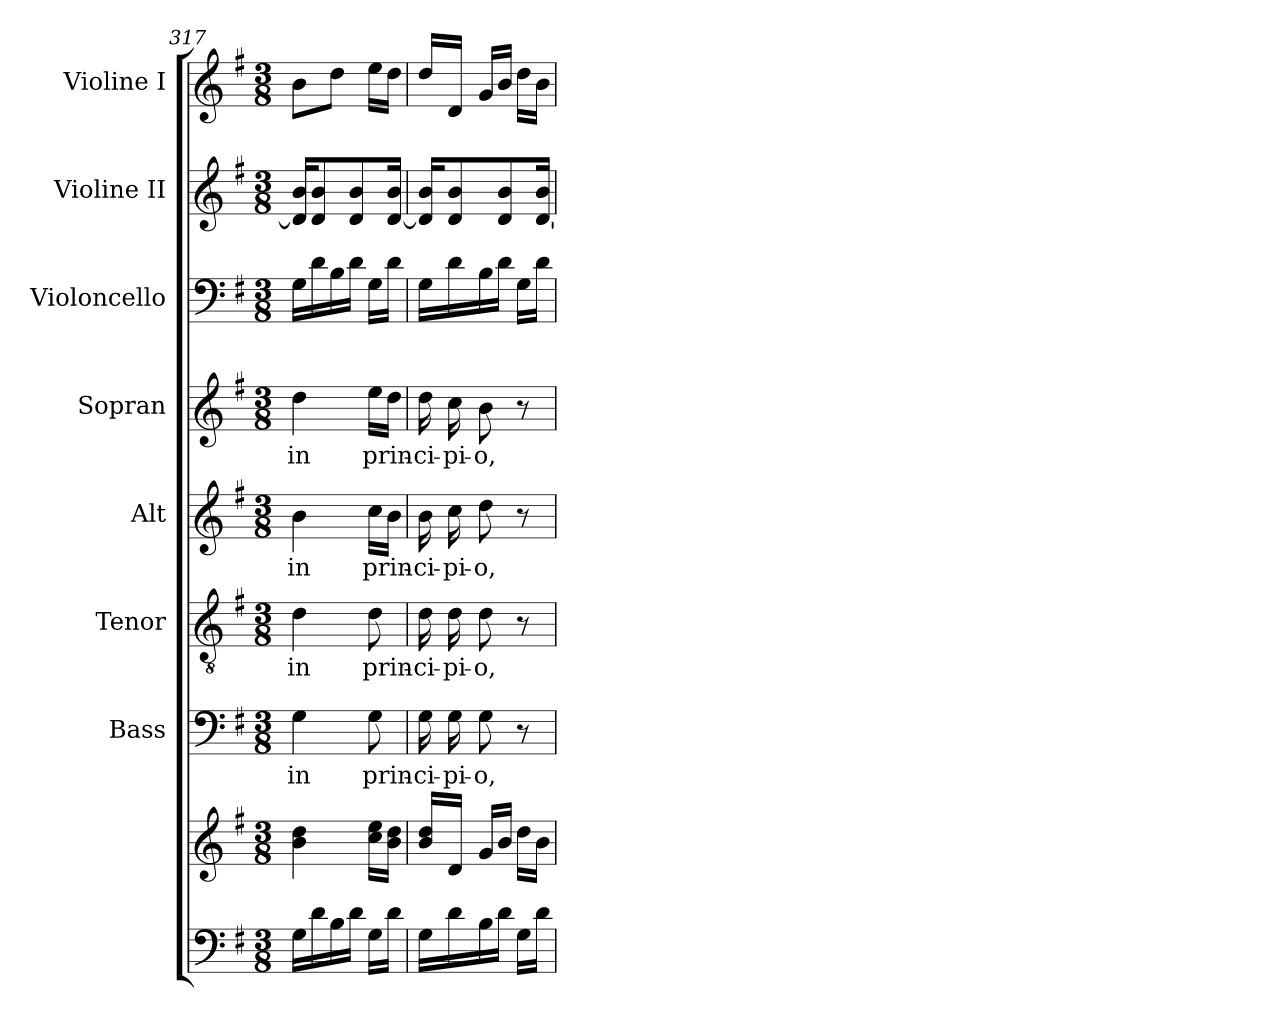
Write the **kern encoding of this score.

**kern	**kern	**kern	**text	**kern	**text	**kern	**text	**kern	**text	**kern	**kern	**kern
*part8	*part8	*part7	*part7	*part6	*part6	*part5	*part5	*part4	*part4	*part3	*part2	*part1
*staff9	*staff8	*staff7	*staff7	*staff6	*staff6	*staff5	*staff5	*staff4	*staff4	*staff3	*staff2	*staff1
*	*	*I"Bass	*	*I"Tenor	*	*I"Alt	*	*I"Sopran	*	*I"Violoncello	*I"Violine II	*I"Violine I
*	*	*I'B.	*	*I'T.	*	*I'A.	*	*I'S.	*	*I'Vc.	*I'Vl. II	*I'Vl. I
*clefF4	*clefG2	*clefF4	*	*clefGv2	*	*clefG2	*	*clefG2	*	*clefF4	*clefG2	*clefG2
*	*	*	*	*	*	*	*	*	*	*ITrd7c12	*	*
*k[f#]	*k[f#]	*k[f#]	*	*k[f#]	*	*k[f#]	*	*k[f#]	*	*k[f#]	*k[f#]	*k[f#]
*G:	*G:	*G:	*	*G:	*	*G:	*	*G:	*	*G:	*G:	*G:
*M3/8	*M3/8	*M3/8	*	*M3/8	*	*M3/8	*	*M3/8	*	*M3/8	*M3/8	*M3/8
=317	=317	=317	=317	=317	=317	=317	=317	=317	=317	=317	=317	=317
!	!	!	!LO:LY:b	!	!LO:LY:b	!	!LO:LY:b	!	!LO:LY:b	!	!	!
16G\LL	4b\ 4dd\	4G\	in	4d\	in	4b\	in	4dd\	in	16GG\LL	16d/] 16b/KL	8b\L
16d\	.	.	.	.	.	.	.	.	.	16D\	8d/ 8b/	.
16B\	.	.	.	.	.	.	.	.	.	16BB\	.	8dd\J
16d\JJ	.	.	.	.	.	.	.	.	.	16D\JJ	8d/ 8b/	.
!	!	!	!LO:LY:b	!	!LO:LY:b	!	!LO:LY:b	!	!LO:LY:b	!	!	!
16G\LL	16cc\ 16ee\LL	8G\	prin-	8d\	prin-	16cc\LL	prin-	16ee\LL	prin-	16GG\LL	.	16ee\LL
16d\JJ	16b\ 16dd\JJ	.	.	.	.	16b\JJ	.	16dd\JJ	.	16D\JJ	[16d/ 16b/Jk	16dd\JJ
!!LO:PB:g=z
=318	=318	=318	=318	=318	=318	=318	=318	=318	=318	=318	=318	=318
!	!	!	!LO:LY:b	!	!LO:LY:b	!	!LO:LY:b	!	!LO:LY:b	!	!	!
16G\LL	16b/ 16dd/LL	16G\	-ci-	16d\	-ci-	16b\	-ci-	16dd\	-ci-	16GG\LL	16d/] 16b/KL	16dd/LL
!	!	!	!LO:LY:b	!	!LO:LY:b	!	!LO:LY:b	!	!LO:LY:b	!	!	!
16d\	16d/JJ	16G\	-pi-	16d\	-pi-	16cc\	-pi-	16cc\	-pi-	16D\	8d/ 8b/	16d/JJ
!	!	!	!LO:LY:b	!	!LO:LY:b	!	!LO:LY:b	!	!LO:LY:b	!	!	!
16B\	16g/LL	8G\	-o,	8d\	-o,	8dd\	-o,	8b\	-o,	16BB\	.	16g/LL
16d\JJ	16b/JJ	.	.	.	.	.	.	.	.	16D\JJ	8d/ 8b/	16b/JJ
16G\LL	16dd\LL	8r	.	8r	.	8r	.	8r	.	16GG\LL	.	16dd\LL
16d\JJ	16b\JJ	.	.	.	.	.	.	.	.	16D\JJ	[16d/ 16b/Jk	16b\JJ
=	=	=	=	=	=	=	=	=	=	=	=	=
*-	*-	*-	*-	*-	*-	*-	*-	*-	*-	*-	*-	*-
